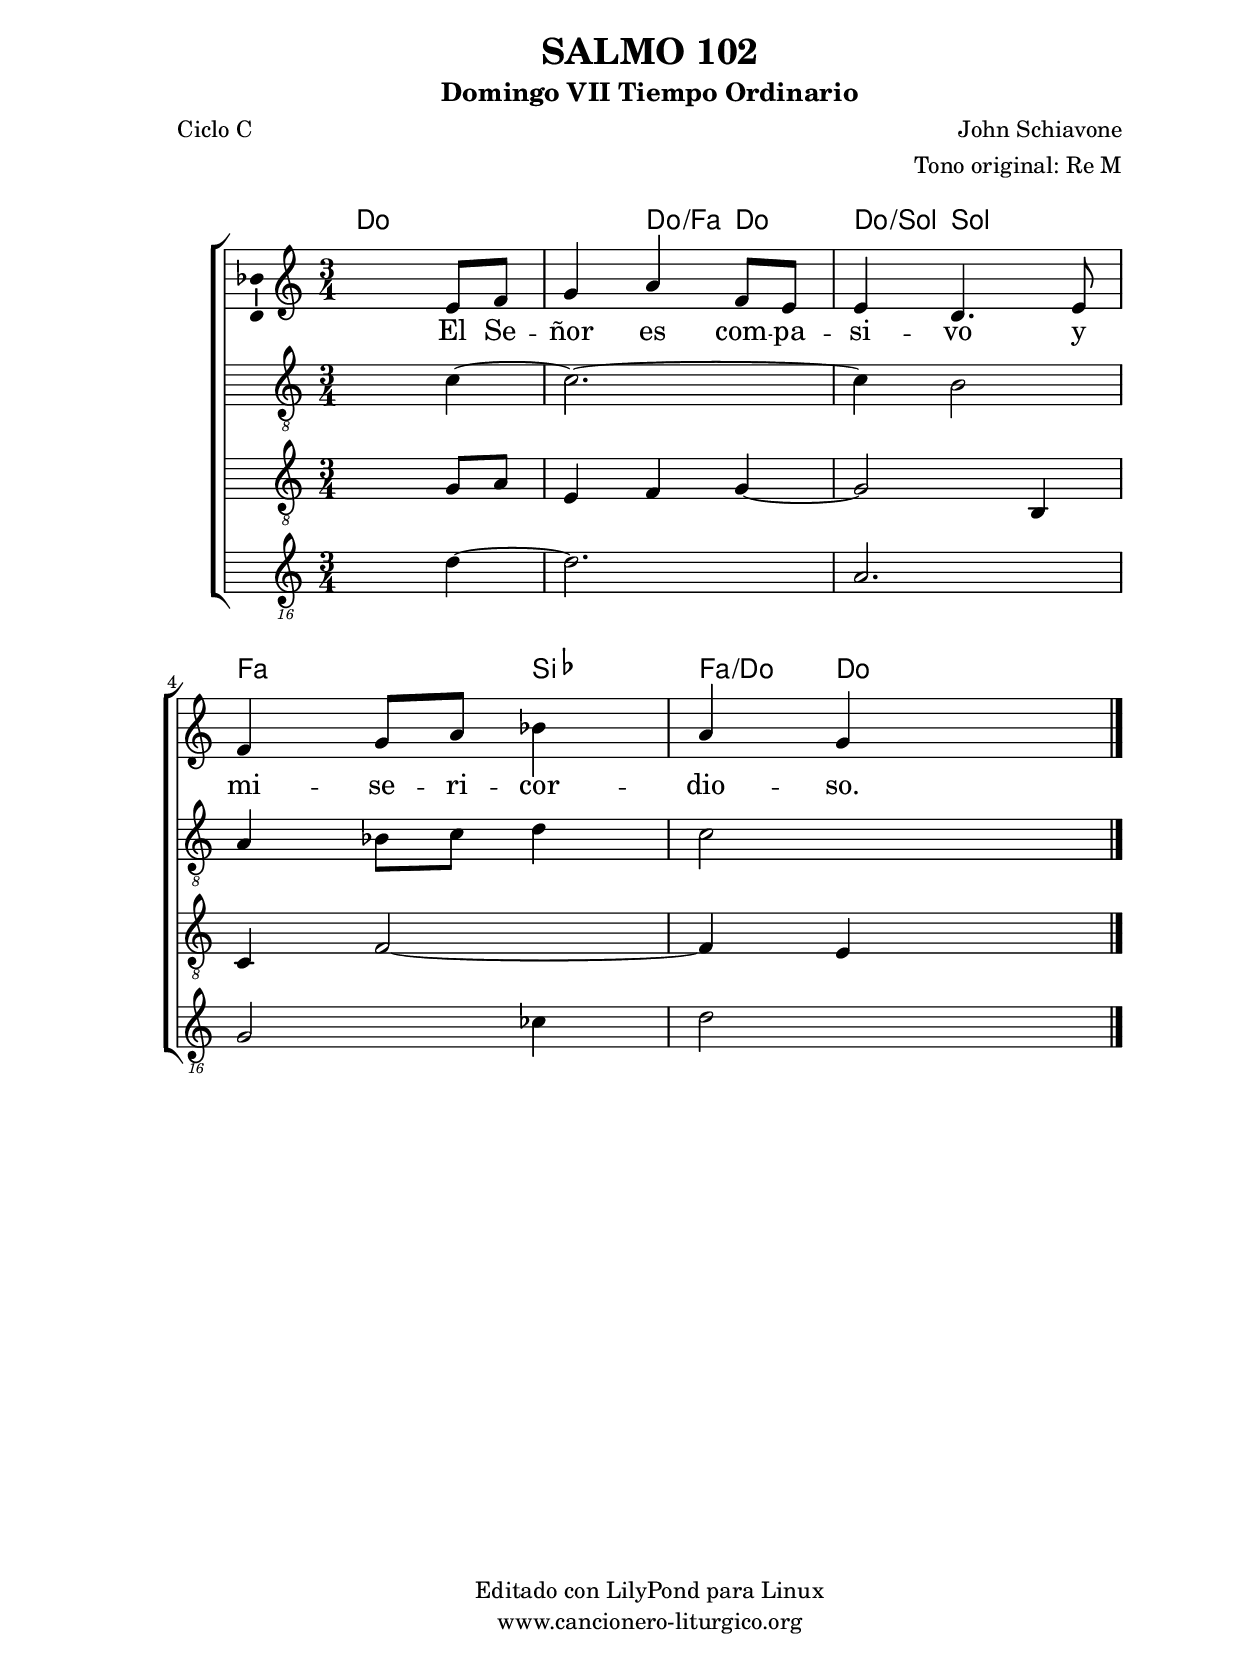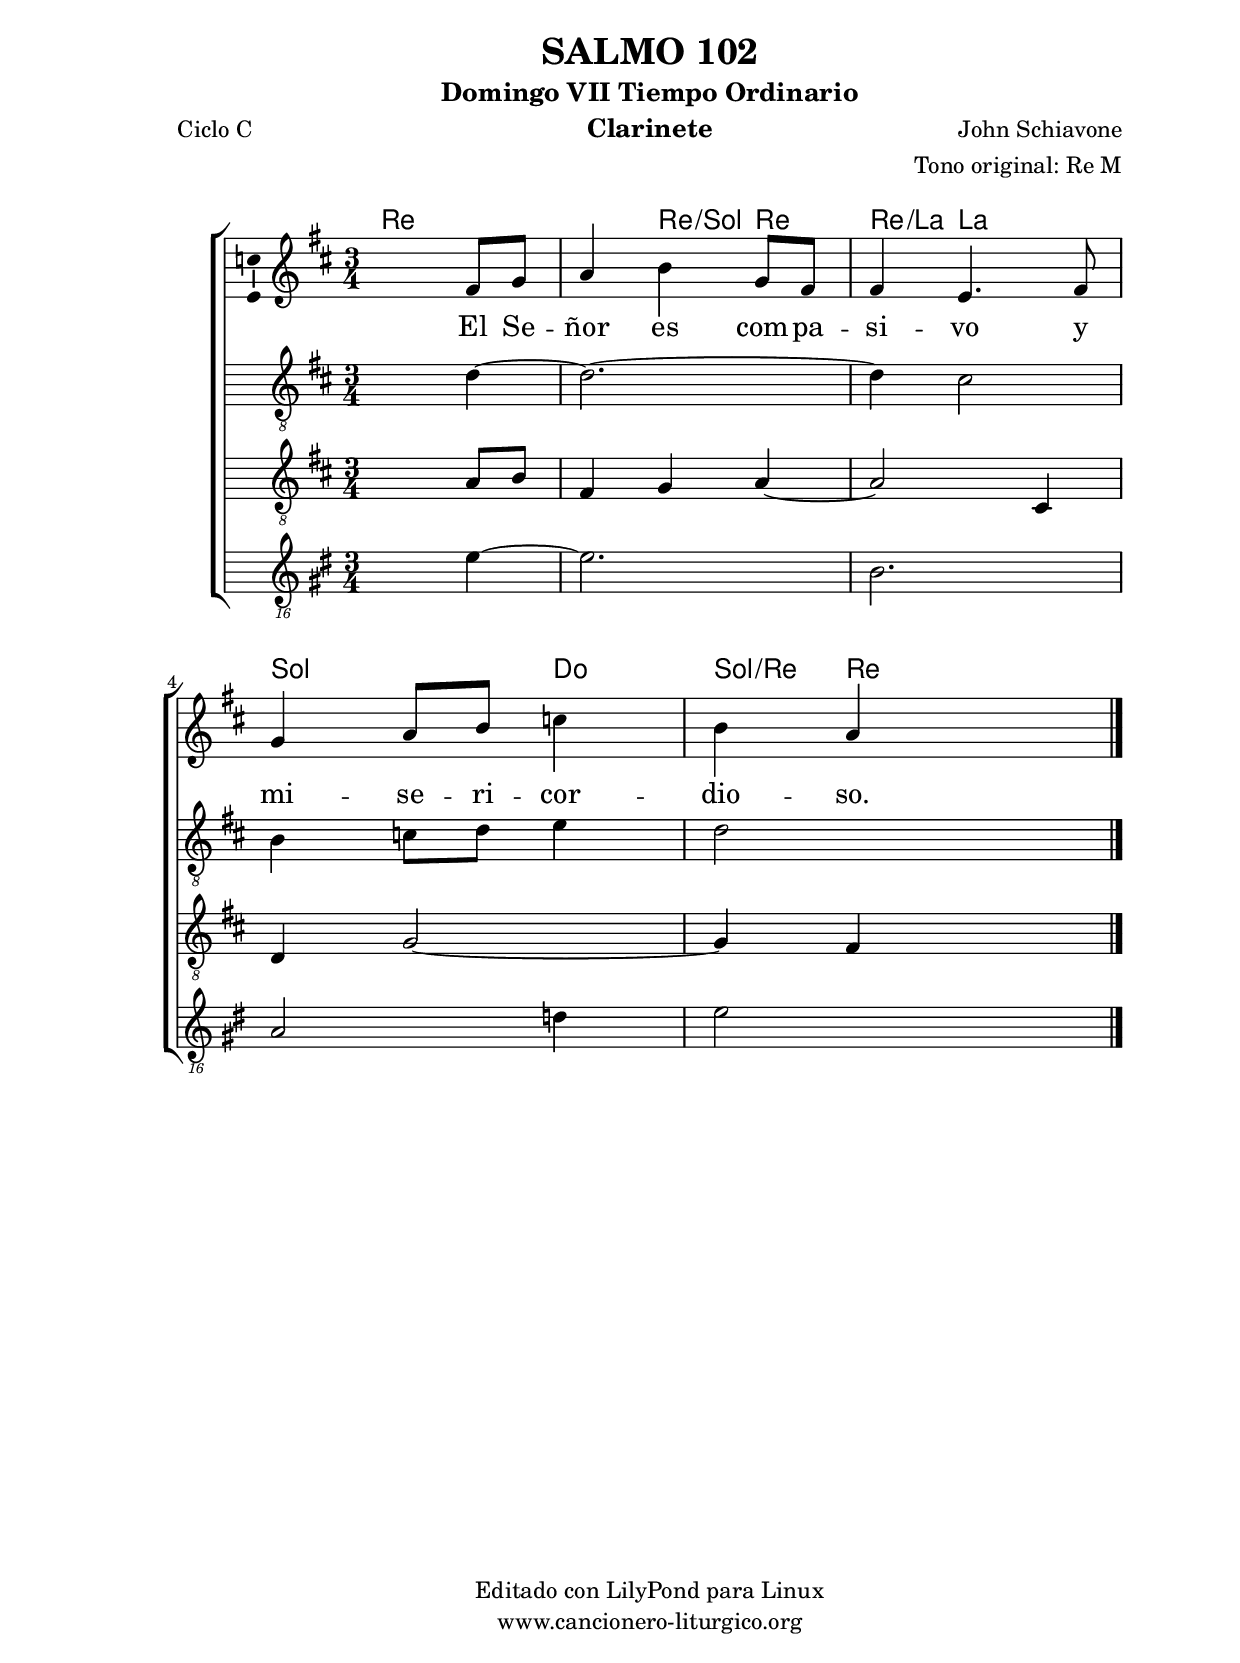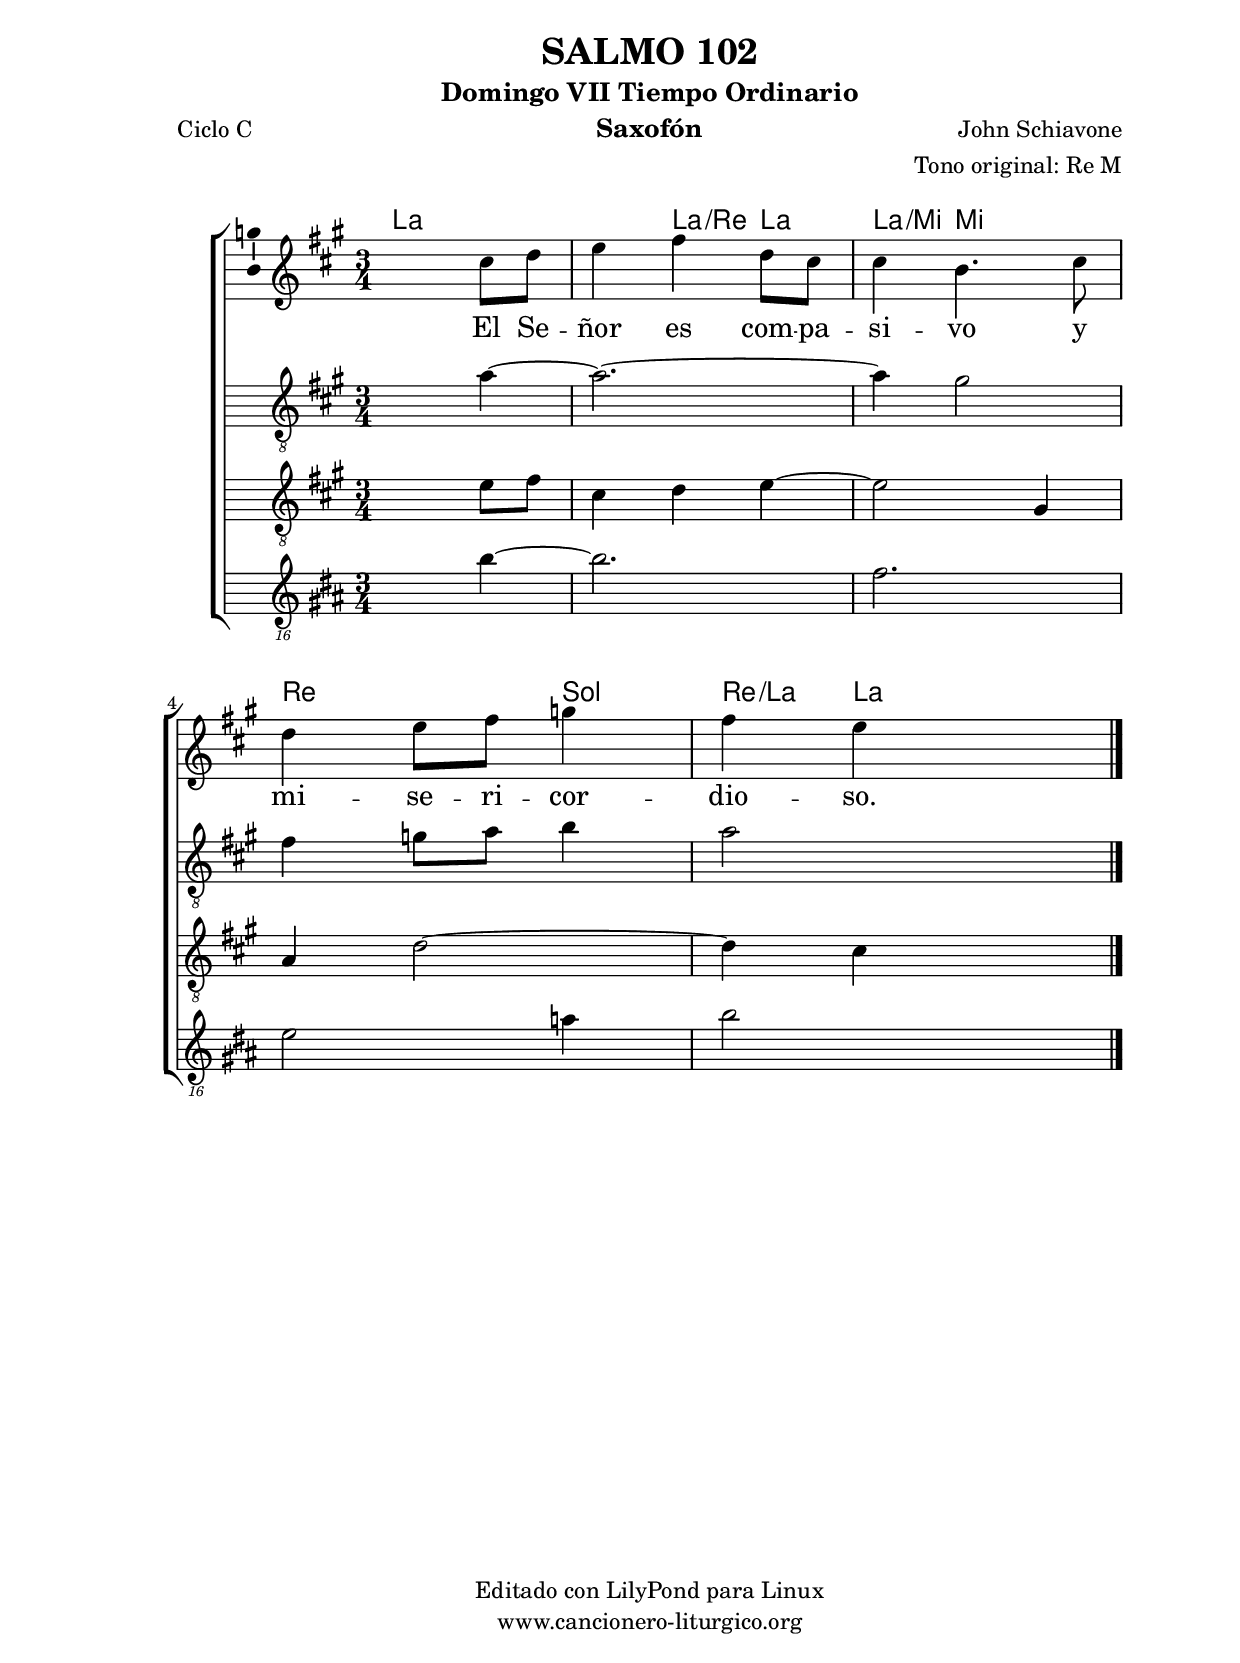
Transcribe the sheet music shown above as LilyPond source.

%
%para convertir .midi en .wav:
%timidity filename.midi -Ow -o finename.wav
%
%
%Para convertir de .wav a .mp3:
%lame -h -m j filename.wav
%
%
%para escuchar el midi:
%timidity nombrefichero.midi
%


%versión de lilypond para la que se ha escrito esta partitura:
\version "2.16.0"

	%Tamaño papel
	#(set-default-paper-size "a4")
	%Tamaño partitura
	#(set-global-staff-size 20)
	%No responde al pulsar sobre una nota
	#(ly:set-option 'point-and-click #f)

%parámetros del encabezamiento:
\header {
	title = "SALMO 102"
	subtitle = "Domingo VII Tiempo Ordinario"
	composer = "John Schiavone"
	poet = "Ciclo C"
	meter = ""
	arranger = "Tono original: Re M"
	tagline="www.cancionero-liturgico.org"
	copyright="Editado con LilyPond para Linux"
	}

%parámetros asociados al papel:
\paper  {
	oddHeaderMarkup = \markup {\fill-line { \on-the-fly #not-first-page \fromproperty #'header:title \on-the-fly #not-first-page \fromproperty #'header:composer }}
	evenHeaderMarkup = \markup {\fill-line { \fromproperty #'header:composer \fromproperty #'header:title }}
	#(set-paper-size "a4")
	print-page-number = ##f
	first-page-number = 1
	print-first-page-number = ##f
%	head-separation = 3.0 \cm
	top-margin = 2.0 \cm
	bottom-margin = 0.5\cm
%%%	bottom-margin = -1.0\cm
	left-margin = 3.0 \cm
	line-width = 16.0 \cm 
	indent = 8\mm
	interscoreline = 2.\mm
	between-system-space = 15\mm
%	para que las partituras no llenen la hoja:
	ragged-bottom = ##t
%	idem para la última hoja:
	ragged-last-bottom = ##f
%	para que las partituras llenen el ancho del papel:
	ragged-last = ##f
	after-title-space = 2.5 \cm
%page-count=1
system-count=2

	%Flexible Vertical Spacing
%	markup-markup-spacing =
%	#'((basic-distance . 15) (minimum-distance . 15) (padding . 3))
	markup-system-spacing =
	#'((basic-distance . 15) (minimum-distance . 15) (padding . 3))
	system-system-spacing =
	#'((basic-distance . 15) (minimum-distance . 15) (padding . 3))
	score-system-spacing =
	#'((basic-distance . 15) (minimum-distance . 15) (padding . 5))
%	top-system-spacing = % header
%	#'((basic-distance . 8) (minimum-distance . 0) (padding . 3))
%	top-markup-spacing =
%	#'((basic-distance . 20) (minimum-distance . 20) (padding . 3))
	last-bottom-spacing = % footer
	#'((basic-distance . 5) (minimum-distance . 5) (padding . 3))
%	score-markup-spacing =
%	#'((basic-distance . 16) (minimum-distance . 13) (padding . 3))

	}


%parámetros que afectan a toda la partitura:
global =  {
	%clave de sol (G):
	\clef G
	%armadura:
	\transpose d c
	\key d \major
	\tempo 4=80
	\set Score.tempoHideNote = ##t
	}


acordes = {
	\italianChords
	\chordmode {
	\transpose d c
{
d2. s4 d/g d d/a a s g s c g/d d s
	}
	}
}


melodia = 
	\transpose d c
{
	\relative c'{
	\time 3/4

s2 fis8 g
a4 b g8 fis
fis4 e4. fis8
g4 a8 b c4
b4 a s

	\bar "|."
	}
	}

melodiados = 
	\transpose d c
{
	\relative c'{
	\time 3/4

\clef "G_8"
s2 d4~
d2.~
d4 cis2
b4 c8 d e4
d2 s4

	\bar "|."
	}
	}

melodiatres = 
	\transpose d c
{
	\relative c'{
	\time 3/4

%\clef F
\clef "G_8"
s2 a8 b
fis4 g a~
a2 cis,4
d4 g2~
g4 fis s

	\bar "|."
	}
	}

melodiacuatro = 
	\transpose d c
{
	\relative c{
	\time 3/4

%\clef F
\clef "G_16"
s2 d4~
d2.
a2.
g2 c4
d2 s4

	\bar "|."
	}
	}

texto = \lyricmode {
El Se -- ñor es com -- pa -- si -- vo y mi -- se -- ri -- cor -- dio -- so.
	}


acordesStaff = \context ChordNames = acordesStaff <<
	\set chordChanges = ##t
	\acordes
	>>


vozStaff = \context Voice = vozStaff
\with {\consists "Ambitus_engraver"}
<<
%	\set Staff.instrumentName = ""
%	\set Staff.shortInstrumentName = ""
%	\set Staff.midiInstrument = #"clarinet"
%	\set Staff.midiInstrument = #"cello"
%	\set Staff.midiInstrument = #"flute"
	\set Staff.midiInstrument = #"electric guitar (jazz)"
%	\set Staff.midiInstrument = #"english horn"
%	\set Staff.midiInstrument = #"violin"
%	\set Staff.midiInstrument = #"glockenspiel"
	\set Staff.midiMinimumVolume = #0.7
	\set Staff.midiMaximumVolume = #0.9
	\global
	\melodia
	>>

vozdosStaff = \context Voice = vozdosStaff
<<
%	\set Staff.instrumentName = "Clarinete 1"
%	\set Staff.shortInstrumentName = "C"
	\override Staff.StaffSymbol #'staff-space = #(magstep -0.35)
	\set Staff.midiInstrument = #"english horn"
	\set Staff.midiMinimumVolume = #0.4
	\set Staff.midiMaximumVolume = #0.5
	\global
	\melodiados
	>>

voztresStaff = \context Voice = voztresStaff
<<
%	\set Staff.instrumentName = "Saxofón"
%	\set Staff.shortInstrumentName = "S"
	\override Staff.StaffSymbol #'staff-space = #(magstep -0.35)
	\set Staff.midiInstrument = #"violin"
	\set Staff.midiMinimumVolume = #0.4
	\set Staff.midiMaximumVolume = #0.5
%Cambio tono para saxofón (DESDE tono de clarinete)
%El segundo comando escribe la partitura en el tono del saxofón
%El primer comando hace que el fichero midi, a pesar de lo anterior, suene en el mismo tono que el resto de la partitura
%%%%%%\transposition f'
%%%%%%\transpose d a,
{
	\global
	\melodiatres
}
	>>

vozcuatroStaff = \context Voice = vozcuatroStaff
<<
%	\set Staff.instrumentName = "Saxofón"
%	\set Staff.shortInstrumentName = "S"
	\override Staff.StaffSymbol #'staff-space = #(magstep -0.35)
	\set Staff.midiInstrument = #"violin"
	\set Staff.midiMinimumVolume = #0.4
	\set Staff.midiMaximumVolume = #0.5
%Cambio tono para saxofón (DESDE tono de clarinete)
%El segundo comando escribe la partitura en el tono del saxofón
%El primer comando hace que el fichero midi, a pesar de lo anterior, suene en el mismo tono que el resto de la partitura
%%%%%%\transposition f'
%%%%%%\transpose d a,
{
	\global
	\melodiacuatro
}
	>>


textoStaff = \context Lyrics = textoStaff <<
	\lyricsto vozStaff \texto
	>>

\book {
	\score {
		\context ChoirStaff {
%			\override StaffGroup.SystemStartBracket #'collapse-height = #1
%			\override Score.SystemStartBar #'collapse-height = #1
			<<
			\acordesStaff
			\vozStaff
			\textoStaff
			\vozdosStaff
			\voztresStaff
			\vozcuatroStaff
			>>
			}
		\layout {
	    		\context {
				\Lyrics
				\override LyricText #'font-size = #2
				}
	   		 \context {
				\Score
				%fontSize = #3
				\override StaffSymbol #'staff-space = #(magstep +3)
				%\override Beam #'thickness = #0.55
				%\override SpacingSpanner #'spacing-increment = #1.0
				%\override Slur #'height-limit = #1.5
				}
			}
		}
	\score {
		\unfoldRepeats
		\context ChoirStaff {
			<<
			\acordesStaff
			\vozStaff
			\vozdosStaff
			\voztresStaff
			\vozcuatroStaff
			>>
			}
		\midi {
	  		\context {
	  			\Score
				tempoWholesPerMinute = #(ly:make-moment 70 4)
				}
			}
		}
	}

%Partitura para clarinete
#(define output-suffix "C")
\book {
	\header{
		instrument = "Clarinete"
		}
	\score {
		\context ChoirStaff {
%			\override StaffGroup.SystemStartBracket #'collapse-height = #1
%			\override Score.SystemStartBar #'collapse-height = #1
\transpose c d
			<<
			\acordesStaff
			\vozStaff
			\textoStaff
			\vozdosStaff
			\voztresStaff
			\vozcuatroStaff
			>>
			}
		\layout {
	    		\context {
				\Lyrics
				\override LyricText #'font-size = #2
				}
	   		 \context {
				\Score
				%fontSize = #3
				\override StaffSymbol #'staff-space = #(magstep +3)
				%\override Beam #'thickness = #0.55
				%\override SpacingSpanner #'spacing-increment = #1.0
				%\override Slur #'height-limit = #1.5
				}
			}
		}
	}

%Partitura para saxofón
#(define output-suffix "S")
\book {
	\header{
		instrument = "Saxofón"
		}
	\score {
		\context ChoirStaff {
%			\override StaffGroup.SystemStartBracket #'collapse-height = #1
%			\override Score.SystemStartBar #'collapse-height = #1
\transpose c a
			<<
			\acordesStaff
			\vozStaff
			\textoStaff
			\vozdosStaff
			\voztresStaff
			\vozcuatroStaff
			>>
			}
		\layout {
	    		\context {
				\Lyrics
				\override LyricText #'font-size = #2
				}
	   		 \context {
				\Score
				%fontSize = #3
				\override StaffSymbol #'staff-space = #(magstep +3)
				%\override Beam #'thickness = #0.55
				%\override SpacingSpanner #'spacing-increment = #1.0
				%\override Slur #'height-limit = #1.5
				}
			}
		}
	}

